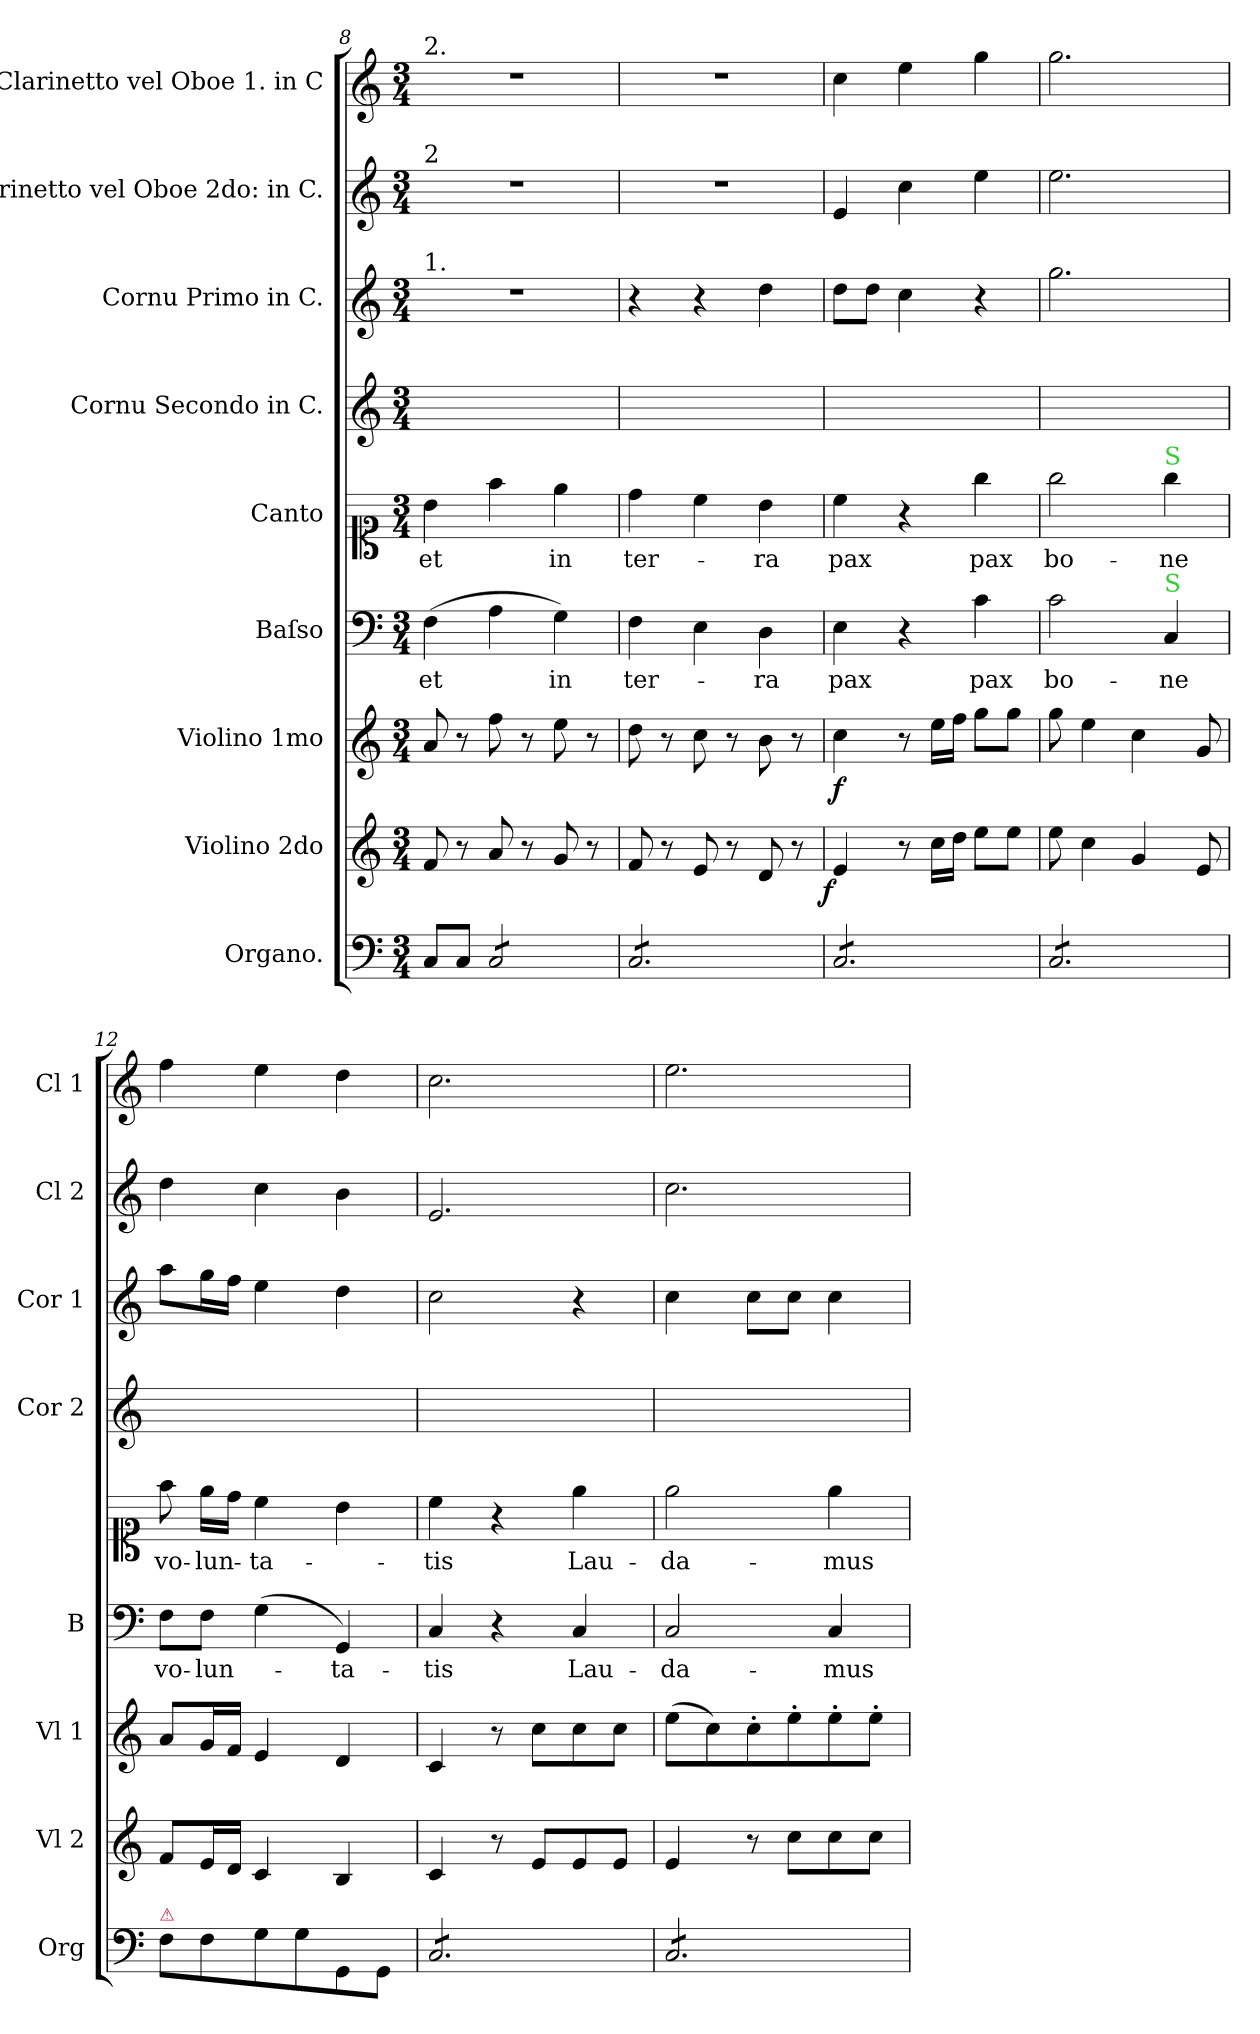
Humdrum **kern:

**kern	**kern	**dynam	**kern	**dynam	**kern	**text	**kern	**text	**kern	**kern	**kern	**kern
*part9	*part8	*part8	*part7	*part7	*part6	*part6	*part5	*part5	*part4	*part3	*part2	*part1
*staff9	*staff8	*staff8	*staff7	*staff7	*staff6	*staff6	*staff5	*staff5	*staff4	*staff3	*staff2	*staff1
*I"Organo.	*I"Violino 2do	*	*I"Violino 1mo	*	*I"Baſso	*	*I"Canto	*	*I"Cornu Secondo in C.	*I"Cornu Primo in C.	*I"Clarinetto vel Oboe 2do: in C.	*I"Clarinetto vel Oboe 1. in C
*I'Org	*I'Vl 2	*	*I'Vl 1	*	*I'B	*	*	*	*I'Cor 2	*I'Cor 1	*I'Cl 2	*I'Cl 1
*clefF4	*clefG2	*	*clefG2	*	*clefF4	*	*clefC1	*	*clefG2	*clefG2	*clefG2	*clefG2
*k[]	*k[]	*	*k[]	*	*k[]	*	*k[]	*	*k[]	*k[]	*k[]	*k[]
*M3/4	*M3/4	*	*M3/4	*	*M3/4	*	*M3/4	*	*M3/4	*M3/4	*M3/4	*M3/4
=8	=8	=8	=8	=8	=8	=8	=8	=8	=8	=8	=8	=8
!	!	!	!	!	!	!	!	!	!	!	!	!LO:TX:a:t=2.
!	!	!	!	!	!	!	!	!	!	!	!LO:TX:a:t=2	!
!	!	!	!	!	!	!	!	!	!	!LO:TX:a:t=1.	!	!
8C/L	8f/	.	8a/	.	(4F\	et	4b\	et	2.ryy	2.r	2.r	2.r
8C/J	8r	.	8r	.	.	.	.	.	.	.	.	.
*tremolo	*	*	*	*	*	*	*	*	*	*	*	*
8C/L	8a/	.	8ff\	.	4A\	.	4ff\	.	.	.	.	.
8C/	8r	.	8r	.	.	.	.	.	.	.	.	.
8C/	8g/	.	8ee\	.	4G\)	in	4ee\	in	.	.	.	.
8C/J	8r	.	8r	.	.	.	.	.	.	.	.	.
=9	=9	=9	=9	=9	=9	=9	=9	=9	=9	=9	=9	=9
8C/L	8f/	.	8dd\	.	4F\	ter-	4dd\	ter-	2.ryy	4r	2.r	2.r
8C/	8r	.	8r	.	.	.	.	.	.	.	.	.
8C/	8e/	.	8cc\	.	4E\	.	4cc\	.	.	4r	.	.
8C/	8r	.	8r	.	.	.	.	.	.	.	.	.
8C/	8d/	.	8b\	.	4D\	-ra	4b\	-ra	.	4dd\	.	.
8C/J	8r	.	8r	.	.	.	.	.	.	.	.	.
=10	=10	=10	=10	=10	=10	=10	=10	=10	=10	=10	=10	=10
!	!	!LO:DY:rj	!	!LO:DY:b	!	!	!	!	!	!	!	!
8C/L	4e/	f	4cc\	f	4E\	pax	4cc\	pax	2.ryy	8dd\L	4e/	4cc\
8C/	.	.	.	.	.	.	.	.	.	8dd\J	.	.
8C/	8r	.	8r	.	4r	.	4r	.	.	4cc\	4cc\	4ee\
8C/	16cc\LL	.	16ee\LL	.	.	.	.	.	.	.	.	.
.	16dd\JJ	.	16ff\JJ	.	.	.	.	.	.	.	.	.
!	!	!	!	!	!	!LO:LY:i	!	!	!	!	!	!
8C/	8ee\L	.	8gg\L	.	4c\	pax	4gg\	pax	.	4r	4ee\	4gg\
8C/J	8ee\J	.	8gg\J	.	.	.	.	.	.	.	.	.
=11	=11	=11	=11	=11	=11	=11	=11	=11	=11	=11	=11	=11
8C/L	8ee\	.	8gg\	.	2c\	bo-	2gg\	bo-	2.ryy	2.gg\	2.ee\	2.gg\
8C/	4cc\	.	4ee\	.	.	.	.	.	.	.	.	.
8C/	.	.	.	.	.	.	.	.	.	.	.	.
8C/	4g/	.	4cc\	.	.	.	.	.	.	.	.	.
!	!	!	!	!	!	!	!LO:TX:a:color=limegreen:t=S	!	!	!	!	!
!	!	!	!	!	!LO:TX:a:color=limegreen:t=S	!	!	!	!	!	!	!
8C/	.	.	.	.	4C/	-ne	4gg\	-ne	.	.	.	.
8C/J	8e/	.	8g/	.	.	.	.	.	.	.	.	.
*Xtremolo	*	*	*	*	*	*	*	*	*	*	*	*
=12	=12	=12	=12	=12	=12	=12	=12	=12	=12	=12	=12	=12
!LO:TX:a:color=crimson:t=⚠	!	!	!	!	!	!	!	!	!	!	!	!
8F\L	8f/L	.	8a/L	.	8F\L	vo-	8ff\	vo-	2.ryy	8aa\L	4dd\	4ff\
8F\	16e/L	.	16g/L	.	8F\J	-lun-	16ee\LL	-lun-	.	16gg\L	.	.
.	16d/JJ	.	16f/JJ	.	.	.	16dd\JJ	.	.	16ff\JJ	.	.
8G\	4c/	.	4e/	.	(4G\	.	4cc\	-ta-	.	4ee\	4cc\	4ee\
8G\	.	.	.	.	.	.	.	.	.	.	.	.
8GG/	4B/	.	4d/	.	4GG/)	-ta-	4b\	.	.	4dd\	4b\	4dd\
8GG/J	.	.	.	.	.	.	.	.	.	.	.	.
=13	=13	=13	=13	=13	=13	=13	=13	=13	=13	=13	=13	=13
!LO:TX:a:i:t=Tutti	!	!	!	!	!	!	!	!	!	!	!	!
*tremolo	*	*	*	*	*	*	*	*	*	*	*	*
8C/L	4c/	.	4c/	.	4C/	-tis	4cc\	-tis	2.ryy	2cc\	2.e/	2.cc\
8C/	.	.	.	.	.	.	.	.	.	.	.	.
8C/	8r	.	8r	.	4r	.	4r	.	.	.	.	.
8C/	8e/L	.	8cc\L	.	.	.	.	.	.	.	.	.
8C/	8e/	.	8cc\	.	4C/	Lau-	4ee\	Lau-	.	4r	.	.
8C/J	8e/J	.	8cc\J	.	.	.	.	.	.	.	.	.
=14	=14	=14	=14	=14	=14	=14	=14	=14	=14	=14	=14	=14
8C/L	4e/	.	(8ee\L	.	2C/	-da-	2ee\	-da-	2.ryy	4cc\	2.cc\	2.ee\
8C/	.	.	8cc\)	.	.	.	.	.	.	.	.	.
8C/	8r	.	8cc'\	.	.	.	.	.	.	8cc\L	.	.
8C/	8cc\L	.	8ee'\	.	.	.	.	.	.	8cc\J	.	.
8C/	8cc\	.	8ee'\	.	4C/	-mus	4ee\	-mus	.	4cc\	.	.
8C/J	8cc\J	.	8ee'\J	.	.	.	.	.	.	.	.	.
*Xtremolo	*	*	*	*	*	*	*	*	*	*	*	*
=	=	=	=	=	=	=	=	=	=	=	=	=
*-	*-	*-	*-	*-	*-	*-	*-	*-	*-	*-	*-	*-
